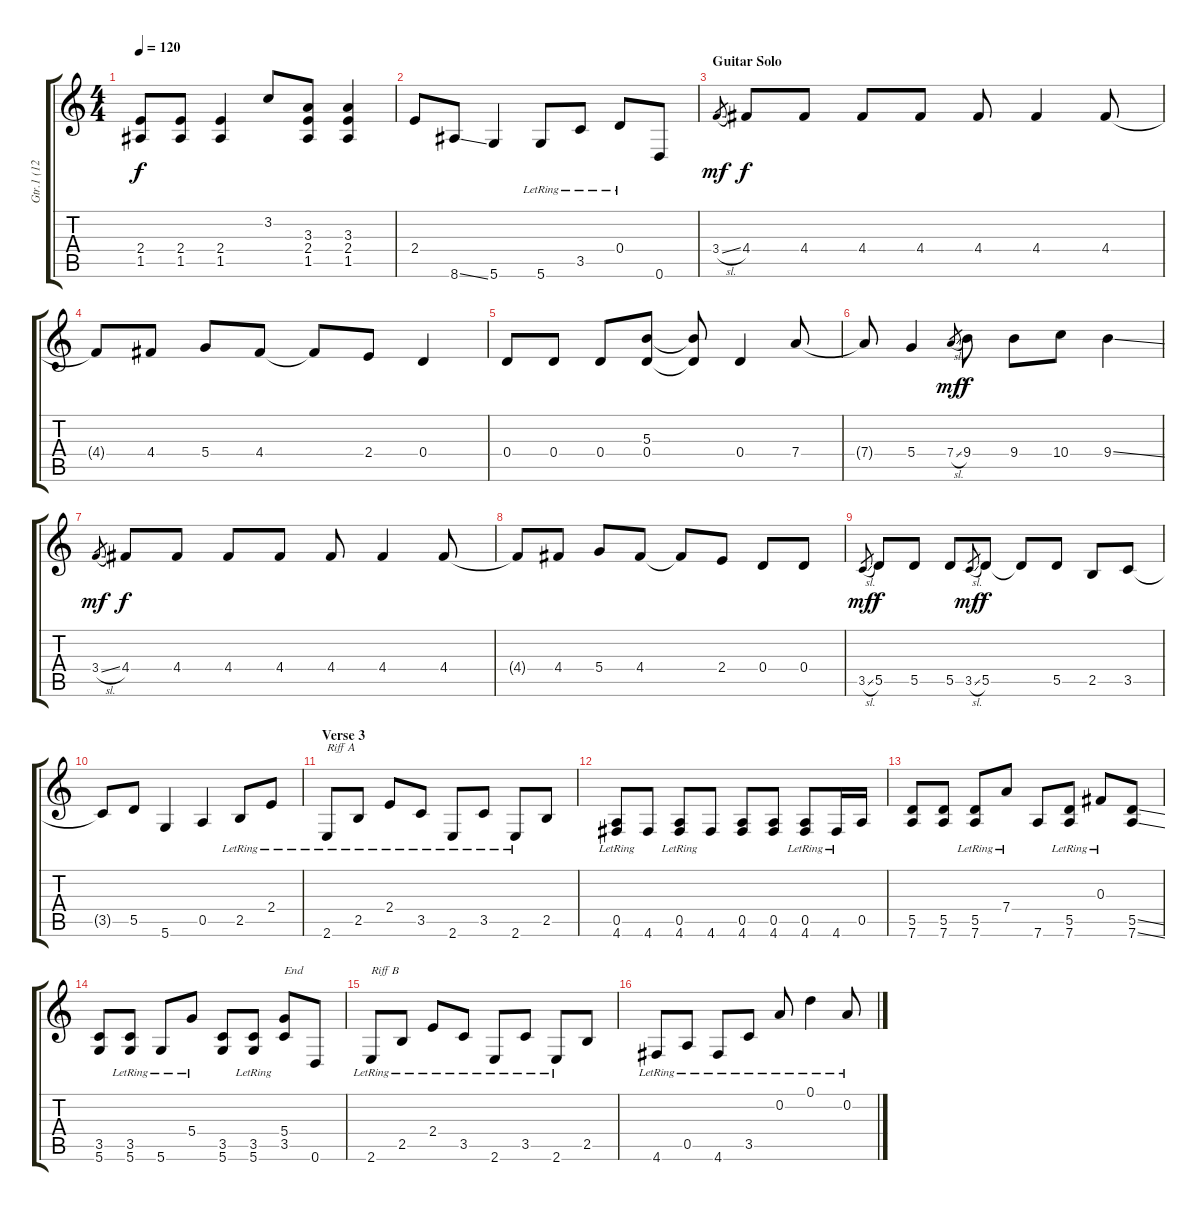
\track ("Gtr.1 (12 str.)" "Gtr.1 (12 ") {instrument electricguitarclean}
\staff {score tabs}
\tuning (D4 A3 Gb3 D3 A2 D2) {hide}
\ts (4 4)
\tempo 120
\clef g2
\ks c
(2.4{t} 1.5{t}).8{dy f} (2.4 1.5).8 (2.4 1.5).4 3.2.8 (3.3 2.4 1.5).8 (3.3 2.4 1.5).4 |
2.4.8 8.6{ss}.8 5.6.4 5.6{lr}.8 3.5{lr}.8 0.4{lr}.8 0.6.8 |
\section ("" "Guitar Solo")
3.4{sl}.8{gr dy mf} 4.4.8{dy f} 4.4.8 4.4.8 4.4.8 4.4.8 4.4.4 4.4.8 |
4.4{t}.8 4.4.8 5.4.8 4.4.8 4.4{t}.8 2.4.8 0.4.4 |
0.4.8 0.4.8 0.4.8 (5.3 0.4).8 (5.3{t} 0.4{t}).8 0.4.4 7.4.8 |
7.4{t}.8 5.4.4 7.4{sl}.8{gr dy mf} 9.4.8{dy f} 9.4.8 10.4.8 9.4{ss}.4 |
3.4{sl}.8{gr dy mf} 4.4.8{dy f} 4.4.8 4.4.8 4.4.8 4.4.8 4.4.4 4.4.8 |
4.4{t}.8 4.4.8 5.4.8 4.4.8 4.4{t}.8 2.4.8 0.4.8 0.4.8 |
3.5{sl}.8{gr dy mf} 5.5.8{dy f} 5.5.8 5.5.8 3.5{sl}.8{gr dy mf} 5.5.8{dy f} 5.5{t}.8 5.5.8 2.5.8 3.5.8 |
3.5{t}.8 5.5.8 5.6.4 0.5.4 2.5{lr}.8 2.4{lr}.8 |
\section ("" "Verse 3")
2.6{lr}.8{txt "Riff A"} 2.5{lr}.8 2.4{lr}.8 3.5{lr}.8 2.6{lr}.8 3.5{lr}.8 2.6{lr}.8 2.5.8 |
(0.5{lr} 4.6).8 4.6.8 (0.5{lr} 4.6).8 4.6.8 (0.5 4.6).8 (0.5 4.6).8 (0.5{lr} 4.6).8 4.6{lr}.16 0.5.16 |
(5.5 7.6).8 (5.5 7.6).8 (5.5 7.6{lr}).8 7.4{lr}.8 7.6.8 (5.5{lr} 7.6{lr}).8 0.3{lr}.8 (5.5{ss} 7.6{ss}).8 |
(3.5 5.6).8 (3.5{lr} 5.6).8 5.6{lr}.8 5.4{lr}.8 (3.5 5.6).8 (3.5 5.6{lr}).8 (5.4 3.5).8{txt "End"} 0.6.8 |
2.6{lr}.8{txt "Riff B"} 2.5{lr}.8 2.4{lr}.8 3.5{lr}.8 2.6{lr}.8 3.5{lr}.8 2.6{lr}.8 2.5.8 |
4.6{lr}.8 0.5{lr}.8 4.6{lr}.8 3.5{lr}.8 0.2{lr}.8 0.1{lr}.4 0.2{lr}.8
